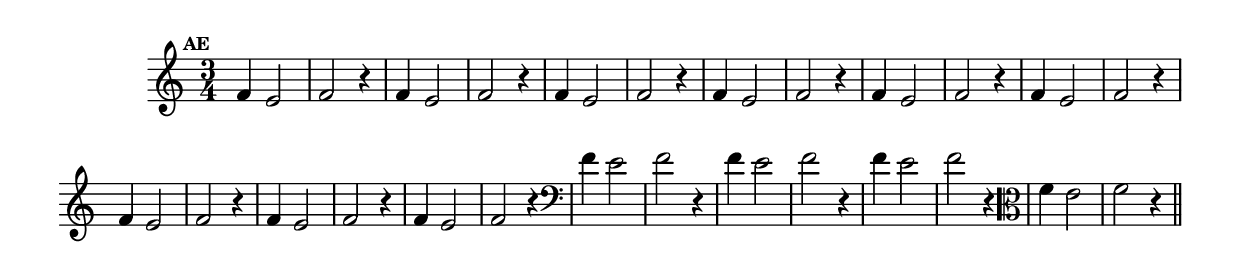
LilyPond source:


\version "2.16.0"

%\header { texidoc="Perguntas e Respostas"}

\relative c' {

  \override Staff.TimeSignature #'style = #'()
  \time 3/4 
  \override Score.BarNumber #'transparent = ##t
                                %\override Score.RehearsalMark #'font-family = #'roman
  \override Score.RehearsalMark #'font-size = #-2
  \override Score.BarNumber #'transparent = ##t
  \set Score.markFormatter = #format-mark-numbers

  \mark 30 

                                % CLARINETE

  \tag #'cl {
    f4 e2 | f r4 
  }

                                % FLAUTA

  \tag #'fl {
    f4 e2 | f r4 
  }

                                % OBOÉ

  \tag #'ob {
    f4 e2 | f r4 
  }

                                % SAX ALTO

  \tag #'saxa {
    f4 e2 | f r4 
  }

                                % SAX TENOR

  \tag #'saxt {
    f4 e2 | f r4 
  }

                                % SAX GENES

  \tag #'saxg {
    f4 e2 | f r4 
  }

                                % TROMPETE

  \tag #'tpt {
    f4 e2 | f r4 
  }

                                % TROMPA

  \tag #'tpa {
    f4 e2 | f r4 
  }

                                % TROMPA OP

  \tag #'tpaop {
    f4 e2 | f r4 
  }

                                % TROMBONE

  \tag #'tbn {
    \clef bass
    f4 e2 | f r4 
  }

                                % TUBA MIB

  \tag #'tbamib {
    \clef bass
    f4 e2 | f r4 
  }

                                % TUBA SIB

  \tag #'tbasib {
    \clef bass
    f4 e2 | f r4 
  }

                                % VIOLA

  \tag #'vla {
    \clef alto
    f4 e2 | f r4 
  }

                                % FINAL

  \bar "||"

}
